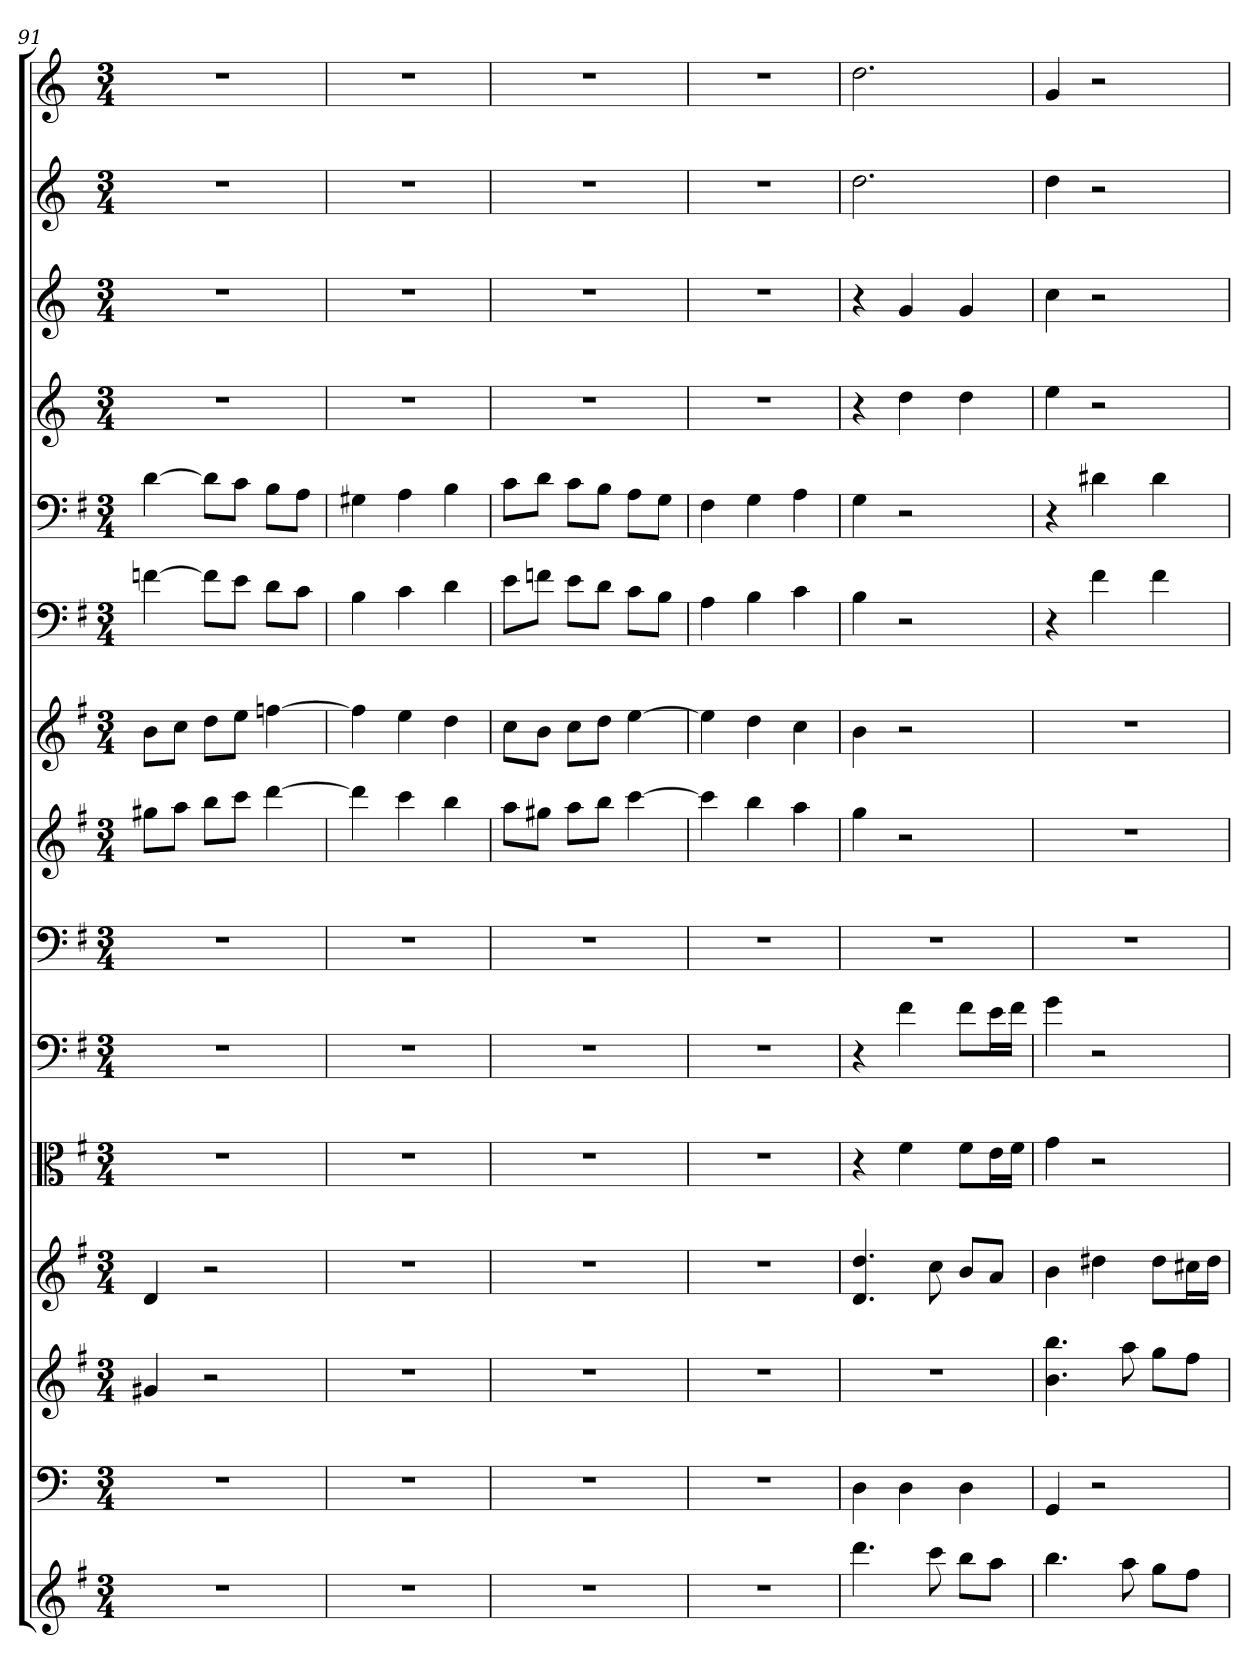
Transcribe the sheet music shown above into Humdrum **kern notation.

**kern	**kern	**kern	**kern	**kern	**kern	**kern	**kern	**kern	**kern	**kern	**kern	**kern	**kern	**kern
*part15	*part14	*part13	*part12	*part11	*part10	*part9	*part8	*part7	*part6	*part5	*part4	*part3	*part2	*part1
*staff15	*staff14	*staff13	*staff12	*staff11	*staff10	*staff9	*staff8	*staff7	*staff6	*staff5	*staff4	*staff3	*staff2	*staff1
*	*clefF4	*	*	*clefC3	*clefF4	*clefF4	*	*	*clefF4	*clefF4	*	*	*	*
*k[f#]	*k[]	*k[f#]	*k[f#]	*k[f#]	*k[f#]	*k[f#]	*k[f#]	*k[f#]	*k[f#]	*k[f#]	*k[]	*k[]	*k[]	*k[]
*M3/4	*M3/4	*M3/4	*M3/4	*M3/4	*M3/4	*M3/4	*M3/4	*M3/4	*M3/4	*M3/4	*M3/4	*M3/4	*M3/4	*M3/4
=91	=91	=91	=91	=91	=91	=91	=91	=91	=91	=91	=91	=91	=91	=91
2.r	2.r	4g#X	4d	2.r	2.r	2.r	8gg#XL	8bL	[4fn	[4d	2.r	2.r	2.r	2.r
.	.	.	.	.	.	.	8aaJ	8ccJ	.	.	.	.	.	.
.	.	2r	2r	.	.	.	8bbL	8ddL	8f\L]	8d\L]	.	.	.	.
.	.	.	.	.	.	.	8cccJ	8eeJ	8e\J	8c\J	.	.	.	.
.	.	.	.	.	.	.	[4ddd	[4ffn	8d\L	8B\L	.	.	.	.
.	.	.	.	.	.	.	.	.	8c\J	8A\J	.	.	.	.
=92	=92	=92	=92	=92	=92	=92	=92	=92	=92	=92	=92	=92	=92	=92
2.r	2.r	2.r	2.r	2.r	2.r	2.r	4ddd]	4ff]	4B	4G#X	2.r	2.r	2.r	2.r
.	.	.	.	.	.	.	4ccc	4ee	4c	4A	.	.	.	.
.	.	.	.	.	.	.	4bb	4dd	4d	4B	.	.	.	.
=93	=93	=93	=93	=93	=93	=93	=93	=93	=93	=93	=93	=93	=93	=93
2.r	2.r	2.r	2.r	2.r	2.r	2.r	8aaL	8ccL	8e\L	8c\L	2.r	2.r	2.r	2.r
.	.	.	.	.	.	.	8gg#XJ	8bJ	8fn\J	8d\J	.	.	.	.
.	.	.	.	.	.	.	8aaL	8ccL	8e\L	8c\L	.	.	.	.
.	.	.	.	.	.	.	8bbJ	8ddJ	8d\J	8B\J	.	.	.	.
.	.	.	.	.	.	.	[4ccc	[4ee	8c\L	8A\L	.	.	.	.
.	.	.	.	.	.	.	.	.	8B\J	8G\J	.	.	.	.
=94	=94	=94	=94	=94	=94	=94	=94	=94	=94	=94	=94	=94	=94	=94
2.r	2.r	2.r	2.r	2.r	2.r	2.r	4ccc]	4ee]	4A	4F#	2.r	2.r	2.r	2.r
.	.	.	.	.	.	.	4bb	4dd	4B	4G	.	.	.	.
.	.	.	.	.	.	.	4aa	4cc	4c	4A	.	.	.	.
=95	=95	=95	=95	=95	=95	=95	=95	=95	=95	=95	=95	=95	=95	=95
4.ddd	4D	2.r	4.d 4.dd	4r	4r	2.r	4gg	4b	4B	4G	4r	4r	2.dd	2.dd
.	4D	.	.	4f#	4f#	.	2r	2r	2r	2r	4dd	4g	.	.
8ccc	.	.	8cc	.	.	.	.	.	.	.	.	.	.	.
8bbL	4D	.	8bL	8f#\L	8f#\L	.	.	.	.	.	4dd	4g	.	.
8aaJ	.	.	8aJ	16e\L	16e\L	.	.	.	.	.	.	.	.	.
.	.	.	.	16f#\JJ	16f#\JJ	.	.	.	.	.	.	.	.	.
=96	=96	=96	=96	=96	=96	=96	=96	=96	=96	=96	=96	=96	=96	=96
4.bb	4GG	4.b 4.bb	4b	4g	4g	2.r	2.r	2.r	4r	4r	4ee	4cc	4dd	4g
.	2r	.	4dd#X	2r	2r	.	.	.	4f#	4d#X	2r	2r	2r	2r
8aa	.	8aa	.	.	.	.	.	.	.	.	.	.	.	.
8ggL	.	8ggL	8dd#L	.	.	.	.	.	4f#	4d#	.	.	.	.
8ff#J	.	8ff#J	16cc#XL	.	.	.	.	.	.	.	.	.	.	.
.	.	.	16dd#JJ	.	.	.	.	.	.	.	.	.	.	.
=	=	=	=	=	=	=	=	=	=	=	=	=	=	=
*-	*-	*-	*-	*-	*-	*-	*-	*-	*-	*-	*-	*-	*-	*-
